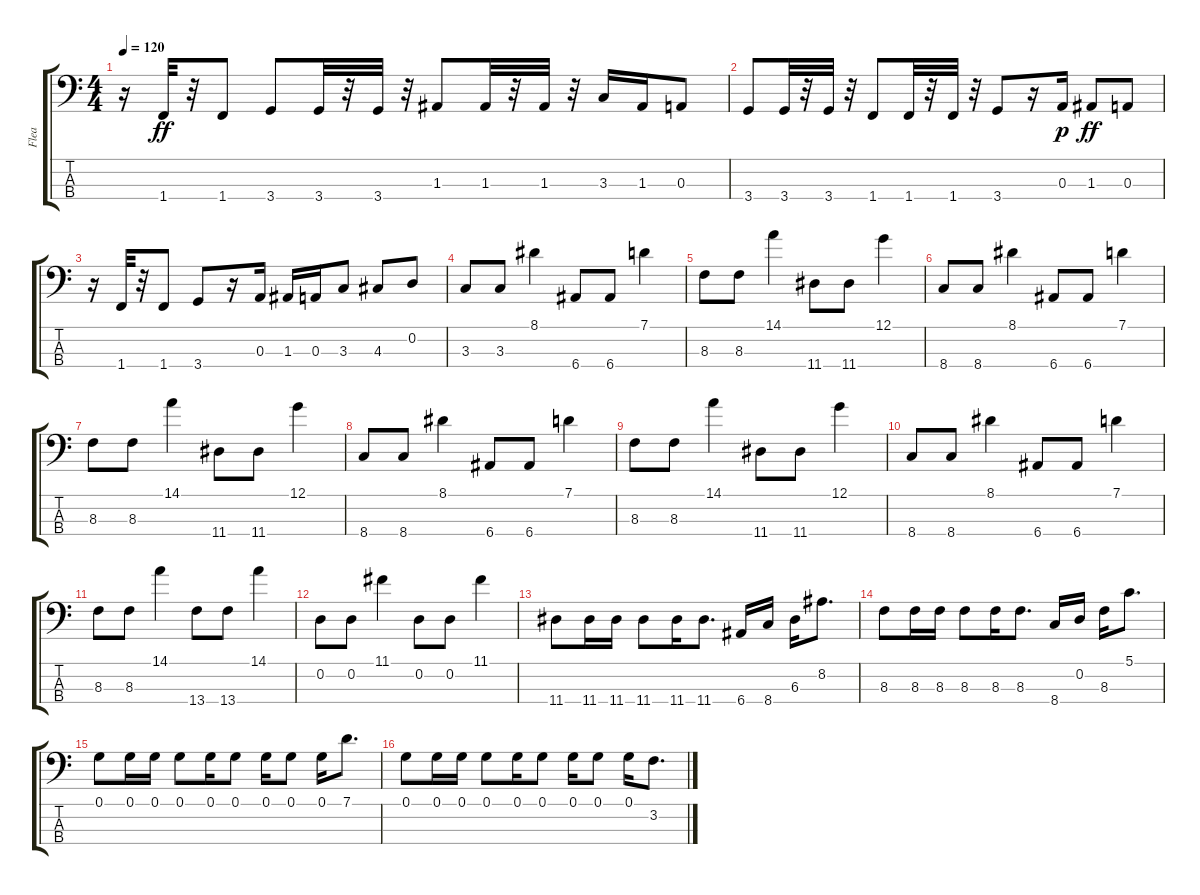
\track ("Flea" "Flea") {instrument electricbassfinger}
\staff {score tabs}
\tuning (G2 D2 A1 E1) {hide}
\ts (4 4)
\tempo 120
\clef f4
\ks c
r.16{dy ff} 1.4.32 r.32 1.4.8 3.4.8 3.4.32 r.32 3.4.32 r.32 1.3.8 1.3.32 r.32 1.3.32 r.32 3.3.16 1.3.16 0.3.8 |
3.4.8 3.4.32 r.32 3.4.32 r.32 1.4.8 1.4.32 r.32 1.4.32 r.32 3.4.8 r.16 0.3.16{dy p} 1.3.8{dy ff} 0.3.8 |
r.16 1.4.32 r.32 1.4.8 3.4.8 r.16 0.3.16 1.3.16 0.3.16 3.3.8 4.3.8 0.2.8 |
3.3.8 3.3.8 8.1.4 6.4.8 6.4.8 7.1.4 |
8.3.8 8.3.8 14.1.4 11.4.8 11.4.8 12.1.4 |
8.4.8 8.4.8 8.1.4 6.4.8 6.4.8 7.1.4 |
8.3.8 8.3.8 14.1.4 11.4.8 11.4.8 12.1.4 |
8.4.8 8.4.8 8.1.4 6.4.8 6.4.8 7.1.4 |
8.3.8 8.3.8 14.1.4 11.4.8 11.4.8 12.1.4 |
8.4.8 8.4.8 8.1.4 6.4.8 6.4.8 7.1.4 |
8.3.8 8.3.8 14.1.4 13.4.8 13.4.8 14.1.4 |
0.2.8 0.2.8 11.1.4 0.2.8 0.2.8 11.1.4 |
11.4.8 11.4.16 11.4.16 11.4.8 11.4.16 11.4.8{d} 6.4.16 8.4.16 6.3.16 8.2.8{d} |
8.3.8 8.3.16 8.3.16 8.3.8 8.3.16 8.3.8{d} 8.4.16 0.2.16 8.3.16 5.1.8{d} |
0.1.8 0.1.16 0.1.16 0.1.8 0.1.16 0.1.8 0.1.16 0.1.8 0.1.16 7.1.8{d} |
0.1.8 0.1.16 0.1.16 0.1.8 0.1.16 0.1.8 0.1.16 0.1.8 0.1.16 3.2.8{d}
